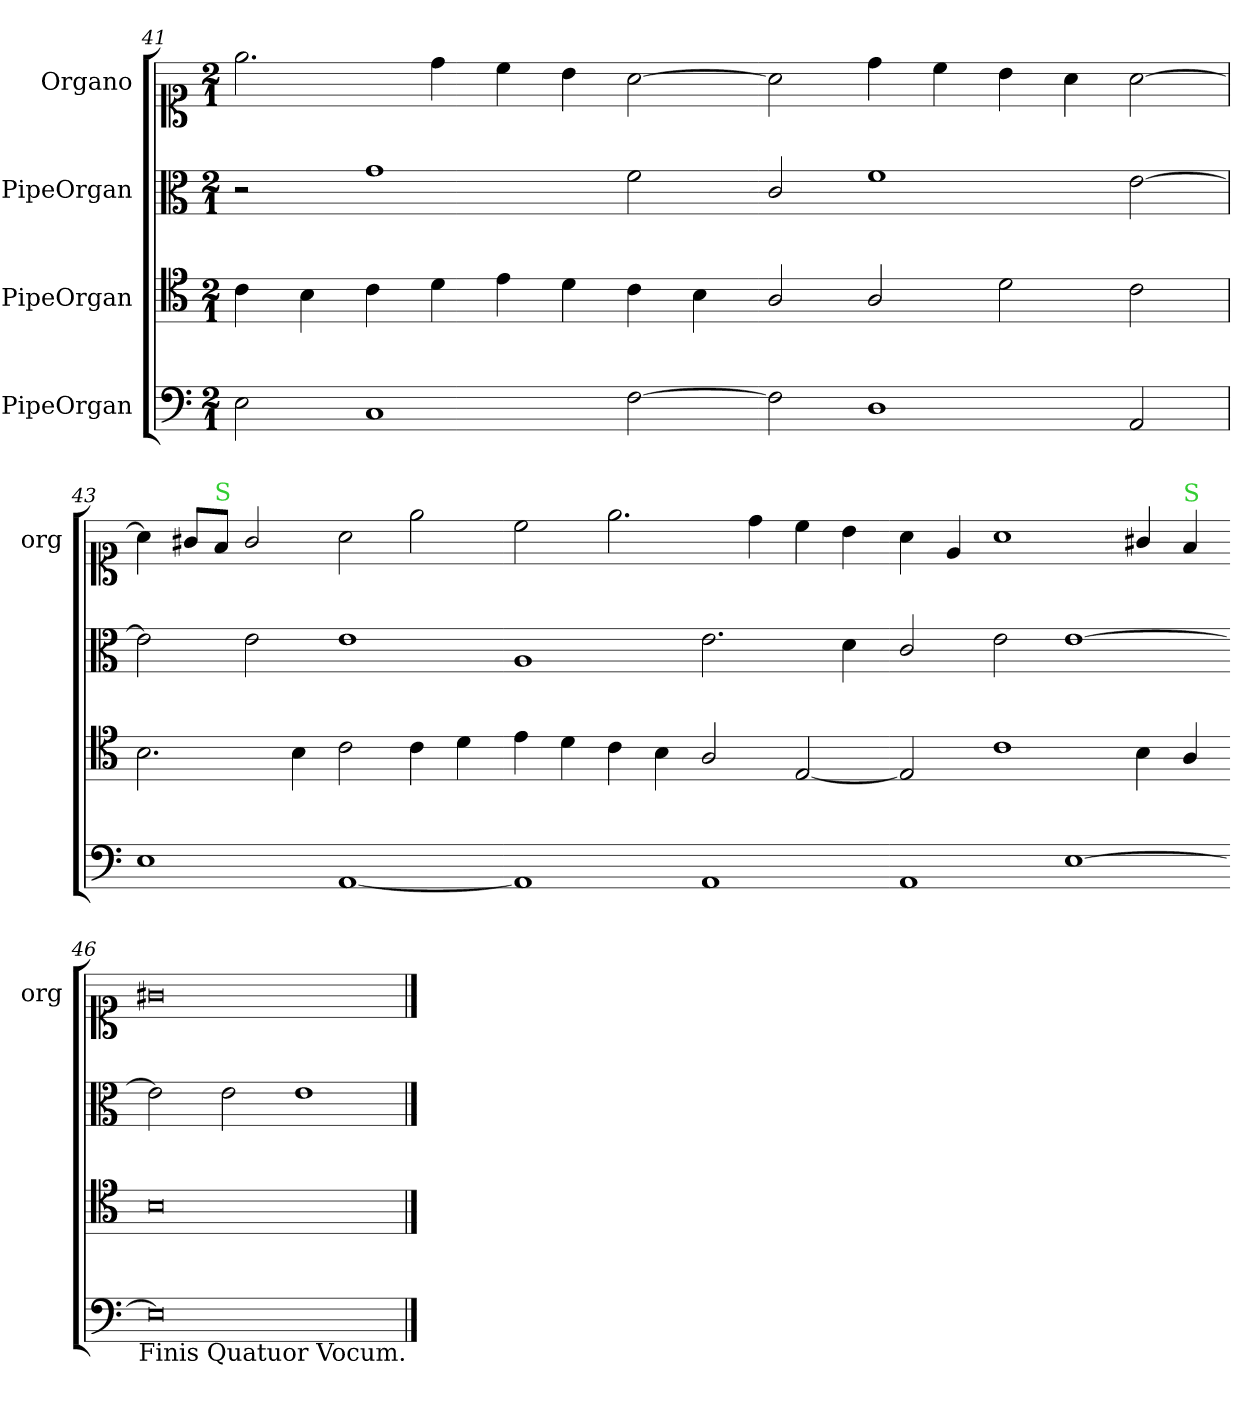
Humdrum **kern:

**kern	**kern	**kern	**kern
*part4	*part3	*part2	*part1
*staff4	*staff3	*staff2	*staff1
*I"PipeOrgan	*I"PipeOrgan	*I"PipeOrgan	*I"Organo
*	*	*	*I'org
*clefF4	*clefC4	*clefC3	*clefC1
*k[]	*k[]	*k[]	*k[]
*a:	*a:	*a:	*a:
*M2/1	*M2/1	*M2/1	*M2/1
=41	=41	=41	=41
2E\	4c\	2r	2.ee\
.	4B\	.	.
1C	4c\	1g	.
.	4d\	.	4dd\
.	4e\	.	4cc\
.	4d\	.	4b\
[2F\	4c\	2f\	[2a\
.	4B\	.	.
=42-	=42-	=42-	=42-
2F\]	2A/	2c/	2a\]
1D	2A/	1f	4dd\
.	.	.	4cc\
.	2d\	.	4b\
.	.	.	4a\
2AA/	2c\	[2e\	[2a\
=43	=43	=43	=43
1E	2.B\	2e\]	4a!\]
.	.	.	8g#X/L
!	!	!	!LO:TX:a:color=limegreen:t=S
.	.	.	8f/J
.	.	2e\	2g#/
.	4B\	.	.
[1AA	2c\	1e	2a\
.	4c\	.	2ee\
.	4d\	.	.
=44-	=44-	=44-	=44-
1AA]	4e\	1A	2cc\
.	4d\	.	.
.	4c\	.	2.ee\
.	4B\	.	.
1AA	2A/	2.e\	.
.	.	.	4dd\
.	[2E/	.	4cc\
.	.	4d\	4b\
=45-	=45-	=45-	=45-
1AA	2E/]	2c/	4a\
.	.	.	4e/
.	1c	2e\	1a
[1E	.	[1e	.
.	4B\	.	4g#X/
!	!	!	!LO:TX:a:color=limegreen:t=S
.	4A/	.	4f/
=46-	=46-	=46-	=46-
0E]	0B	2e]	0g#X
.	.	2e\	.
.	.	1e	.
!LO:TX:b:t=Finis Quatuor Vocum.	!	!	!
==	==	==	==
*-	*-	*-	*-
